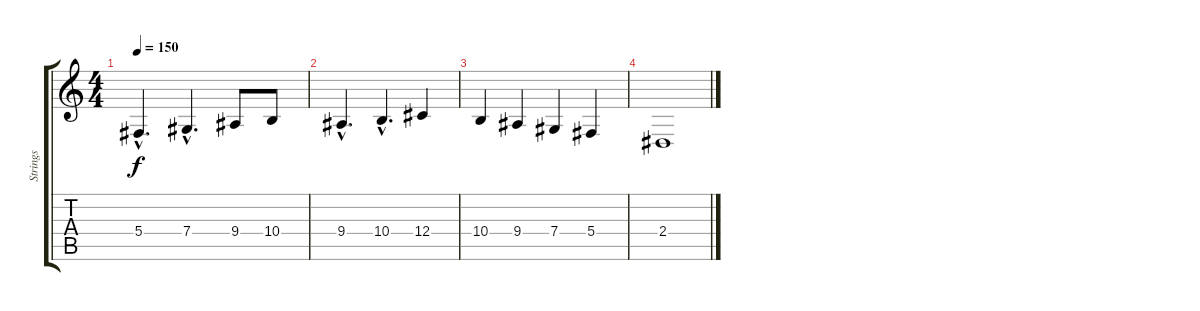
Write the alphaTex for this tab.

\track ("Strings" "Strings") {instrument stringensemble1}
\staff {score tabs}
\tuning (Eb4 Bb3 Gb3 Db3 Ab2 Eb2) {hide}
\ts (4 4)
\tempo 150
\clef g2
\ks c
5.4{hac}.4{d dy f} 7.4{hac}.4{d} 9.4.8 10.4.8 |
9.4{hac}.4{d} 10.4{hac}.4{d} 12.4.4 |
10.4.4 9.4.4 7.4.4 5.4.4 |
2.4.1
